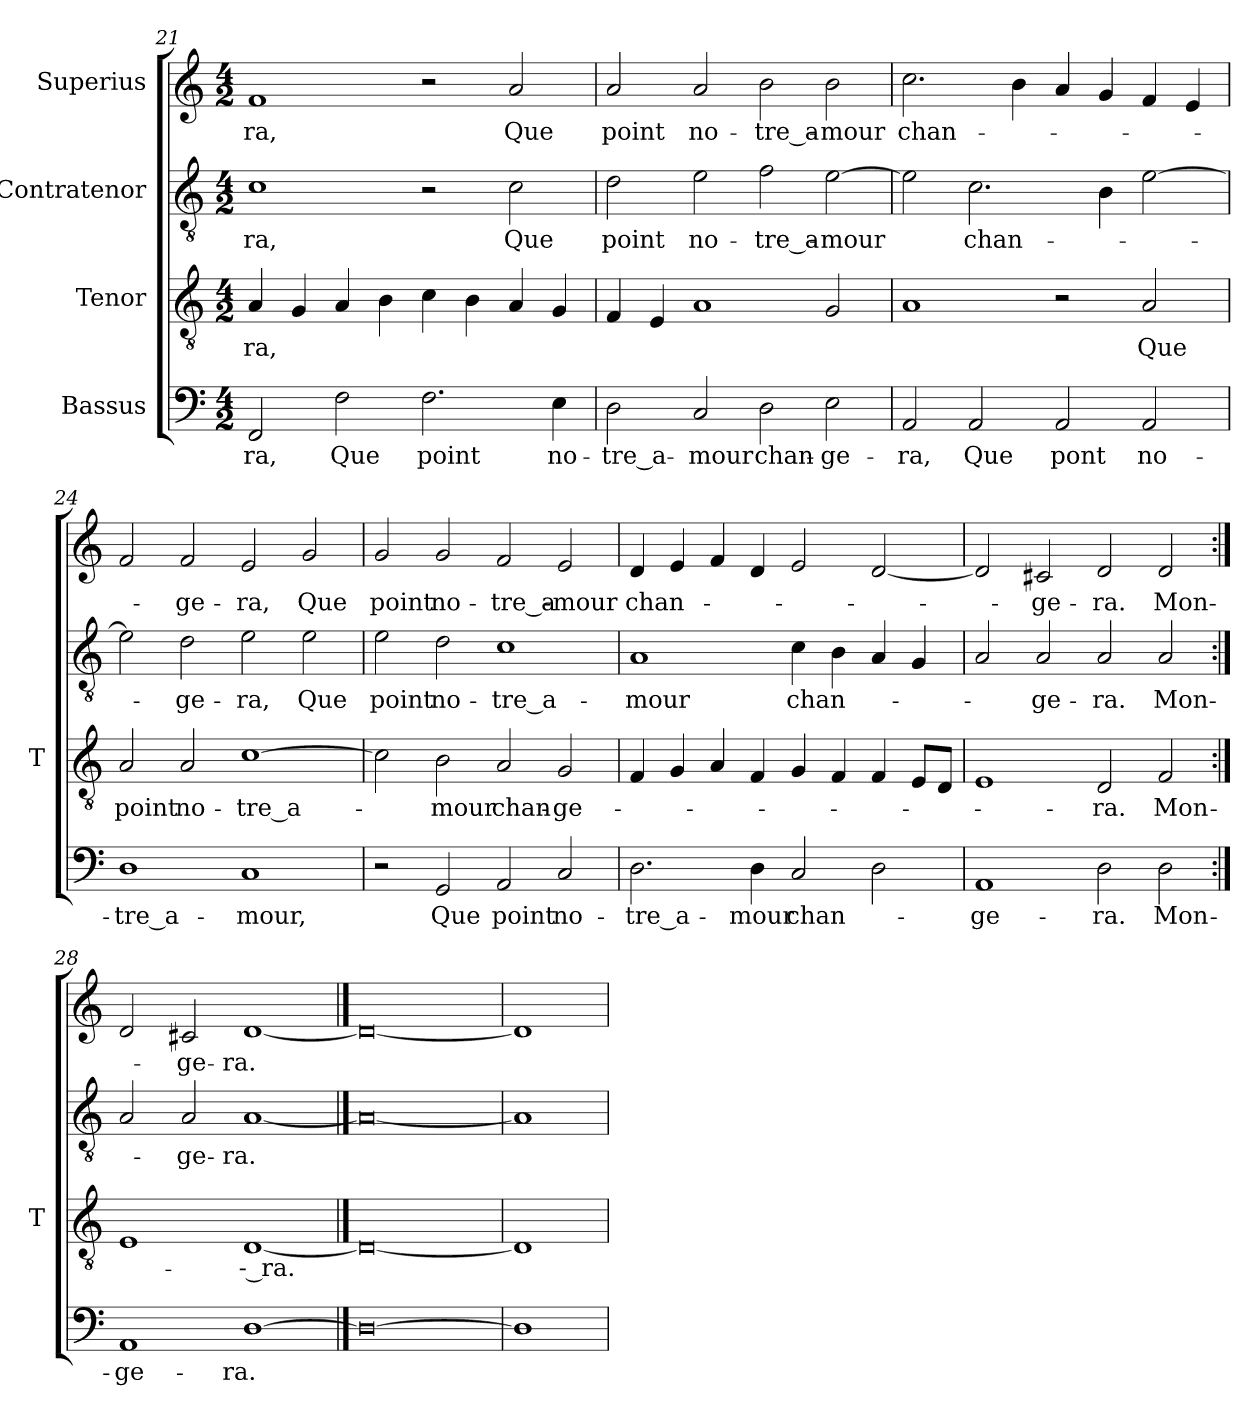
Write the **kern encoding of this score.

**kern	**text	**kern	**text	**kern	**text	**kern	**text
*part4	*part4	*part3	*part3	*part2	*part2	*part1	*part1
*staff4	*staff4	*staff3	*staff3	*staff2	*staff2	*staff1	*staff1
*I"Bassus	*	*I"Tenor	*	*I"Contratenor	*	*I"Superius	*
*	*	*I'T	*	*	*	*	*
*clefF4	*	*clefGv2	*	*clefGv2	*	*clefG2	*
*k[]	*	*k[]	*	*k[]	*	*k[]	*
*M4/2	*	*M4/2	*	*M4/2	*	*M4/2	*
=21	=21	=21	=21	=21	=21	=21	=21
2FF	-ra,	4A	-ra,	1c	-ra,	1f	-ra,
.	.	4G	.	.	.	.	.
2F	-Que	4A	.	.	.	.	.
.	.	4B	.	.	.	.	.
2.F	-point	4c	.	2r	.	2r	.
.	.	4B	.	.	.	.	.
.	.	4A	.	2c	-Que	2a	-Que
4E	no-	4G	.	.	.	.	.
=22	=22	=22	=22	=22	=22	=22	=22
2D	tre_a-	4F	.	2d	-point	2a	-point
.	.	4E	.	.	.	.	.
2C	-mour	1A	.	2e	no-	2a	no-
2D	chan-	.	.	2f	tre_a-	2b	tre_a-
2E	ge-	2G	.	[2e	-mour	2b	-mour
=23	=23	=23	=23	=23	=23	=23	=23
2AA	-ra,	1A	.	2e]	.	2.cc	chan-
2AA	-Que	.	.	2.c	chan-	.	.
.	.	.	.	.	.	4b	.
2AA	-pont	2r	.	.	.	4a	.
.	.	.	.	4B	.	4g	.
2AA	no-	2A	-Que	[2e	.	4f	.
.	.	.	.	.	.	4e	.
=24	=24	=24	=24	=24	=24	=24	=24
1D	tre_a-	2A	-point	2e]	.	2f	.
.	.	2A	no-	2d	ge-	2f	ge-
1C	-mour,	[1c	tre_a-	2e	-ra,	2e	-ra,
.	.	.	.	2e	-Que	2g	-Que
=25	=25	=25	=25	=25	=25	=25	=25
2r	.	2c]	.	2e	-point	2g	-point
2GG	-Que	2B	-mour	2d	no-	2g	no-
2AA	-point	2A	chan-	1c	tre_a-	2f	tre_a-
2C	no-	2G	ge-	.	.	2e	-mour
=26	=26	=26	=26	=26	=26	=26	=26
2.D	tre_a-	4F	.	1A	-mour	4d	chan-
.	.	4G	.	.	.	4e	.
.	.	4A	.	.	.	4f	.
4D	-mour	4F	.	.	.	4d	.
2C	chan-	4G	.	4c	chan-	2e	.
.	.	4F	.	4B	.	.	.
2D	.	4F	.	4A	.	[2d	.
.	.	8EL	.	4G	.	.	.
.	.	8DJ	.	.	.	.	.
=27	=27	=27	=27	=27	=27	=27	=27
1AA	ge-	1E	.	2A	.	2d]	.
.	.	.	.	2A	ge-	2c#X	ge-
2D	-ra.	2D	-ra.	2A	-ra.	2d	-ra.
2D	Mon-	2F	Mon-	2A	Mon-	2d	Mon-
=28:|!	=28:|!	=28:|!	=28:|!	=28:|!	=28:|!	=28:|!	=28:|!
1AA	- ge-	1E	.	2A	.	2d	.
.	.	.	.	2A	- ge-	2c#X	- ge-
[1D	-ra.	[1D	-- ra.	[1A	-ra.	[1d	-ra.
==29	==29	==29	==29	==29	==29	==29	==29
0D_	.	0D_	.	0A_	.	0d_	.
=30	=30	=30	=30	=30	=30	=30	=30
1D]	.	1D]	.	1A]	.	1d]	.
=	=	=	=	=	=	=	=
*-	*-	*-	*-	*-	*-	*-	*-
